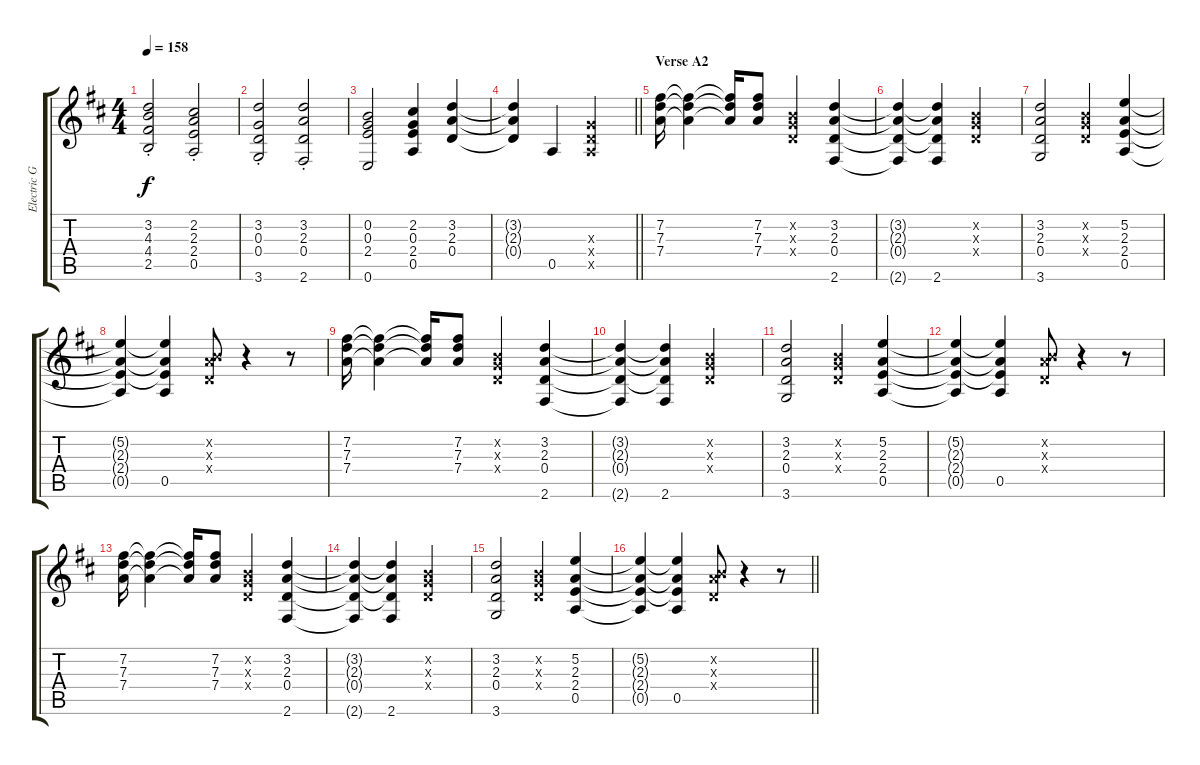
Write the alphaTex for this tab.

\track ("Electric Guitar" "Electric G") {instrument electricguitarjazz}
\staff {score tabs}
\tuning (E4 B3 G3 D3 A2 E2) {hide}
\ts (4 4)
\tempo 158
\clef g2
\ks d
(3.2{st} 4.3{st} 4.4{st} 2.5{st}).2{dy f beam merge} (2.2{st} 2.3{st} 2.4{st} 0.5{st}).2 |
(3.2{st} 0.3{st} 0.4{st} 3.6{st}).2 (3.2{st} 2.3{st} 0.4{st} 2.6{st}).2 |
(0.2 0.3 2.4 0.6).2 (2.2 0.3 2.4 0.5).4{beam merge} (3.2 2.3 0.4).4 |
\barLineRight lightlight
(3.2{t} 2.3{t} 0.4{t}).4 0.5.4{beam merge} (0.3{x} 0.4{x} 0.5{x}).2 |
\section ("" "Verse A2")
(7.2 7.3 7.4).16 (7.2{t} 7.3{t} 7.4{t}).4 (7.2{t} 7.3{t} 7.4{t}).16 (7.2 7.3 7.4).8{beam merge} (0.2{x} 0.3{x} 0.4{x}).4{beam merge} (3.2 2.3 0.4 2.6).4 |
(3.2{t} 2.3{t} 0.4{t} 2.6{t}).4{beam merge} (3.2{t} 2.3{t} 0.4{t} 2.6).4{beam merge} (0.2{x} 0.3{x} 0.4{x}).2 |
(3.2 2.3 0.4 3.6).2 (0.2{x} 0.3{x} 0.4{x}).4{beam merge} (5.2 2.3 2.4 0.5).4 |
(5.2{t} 2.3{t} 2.4{t} 0.5{t}).4 (5.2{t} 2.3{t} 2.4{t} 0.5).4 (0.2{x} 2.3{x} 0.4{x}).8{beam merge} r.4 r.8 |
(7.2 7.3 7.4).16 (7.2{t} 7.3{t} 7.4{t}).4 (7.2{t} 7.3{t} 7.4{t}).16 (7.2 7.3 7.4).8{beam merge} (0.2{x} 0.3{x} 0.4{x}).4{beam merge} (3.2 2.3 0.4 2.6).4 |
(3.2{t} 2.3{t} 0.4{t} 2.6{t}).4{beam merge} (3.2{t} 2.3{t} 0.4{t} 2.6).4{beam merge} (0.2{x} 0.3{x} 0.4{x}).2 |
(3.2 2.3 0.4 3.6).2 (0.2{x} 0.3{x} 0.4{x}).4{beam merge} (5.2 2.3 2.4 0.5).4 |
(5.2{t} 2.3{t} 2.4{t} 0.5{t}).4 (5.2{t} 2.3{t} 2.4{t} 0.5).4 (0.2{x} 2.3{x} 0.4{x}).8{beam merge} r.4 r.8 |
(7.2 7.3 7.4).16 (7.2{t} 7.3{t} 7.4{t}).4 (7.2{t} 7.3{t} 7.4{t}).16 (7.2 7.3 7.4).8{beam merge} (0.2{x} 0.3{x} 0.4{x}).4{beam merge} (3.2 2.3 0.4 2.6).4 |
(3.2{t} 2.3{t} 0.4{t} 2.6{t}).4{beam merge} (3.2{t} 2.3{t} 0.4{t} 2.6).4{beam merge} (0.2{x} 0.3{x} 0.4{x}).2 |
(3.2 2.3 0.4 3.6).2 (0.2{x} 0.3{x} 0.4{x}).4{beam merge} (5.2 2.3 2.4 0.5).4 |
\barLineRight lightlight
(5.2{t} 2.3{t} 2.4{t} 0.5{t}).4 (5.2{t} 2.3{t} 2.4{t} 0.5).4 (0.2{x} 2.3{x} 0.4{x}).8{beam merge} r.4 r.8
